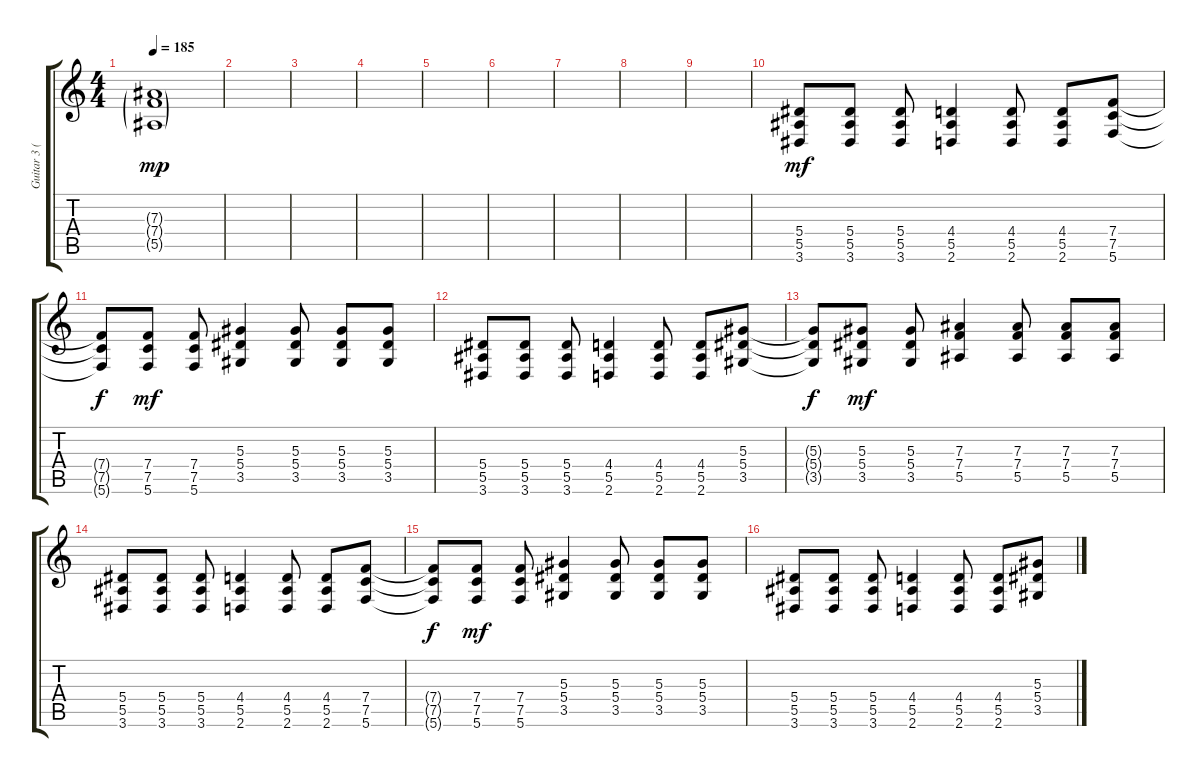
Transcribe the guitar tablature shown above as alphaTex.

\track ("Guitar 3 (Rhytm)" "Guitar 3 (") {instrument distortionguitar}
\staff {score tabs}
\tuning (C4 G3 Eb3 Bb2 F2 C2) {hide}
\ts (4 4)
\tempo 185
\clef g2
\ks c
(7.3{g} 7.4{g} 5.5{g}).1{dy mp} |
|
|
|
|
|
|
|
|
(5.4 5.5 3.6).8{dy mf balance 9} (5.4 5.5 3.6).8 (5.4 5.5 3.6).8 (4.4 5.5 2.6).4 (4.4 5.5 2.6).8 (4.4 5.5 2.6).8 (7.4 7.5 5.6).8 |
(7.4{t} 7.5{t} 5.6{t}).8{dy f} (7.4 7.5 5.6).8{dy mf} (7.4 7.5 5.6).8 (5.3 5.4 3.5).4 (5.3 5.4 3.5).8 (5.3 5.4 3.5).8 (5.3 5.4 3.5).8 |
(5.4 5.5 3.6).8 (5.4 5.5 3.6).8 (5.4 5.5 3.6).8 (4.4 5.5 2.6).4 (4.4 5.5 2.6).8 (4.4 5.5 2.6).8 (5.3 5.4 3.5).8 |
(5.3{t} 5.4{t} 3.5{t}).8{dy f} (5.3 5.4 3.5).8{dy mf} (5.3 5.4 3.5).8 (7.3 7.4 5.5).4 (7.3 7.4 5.5).8 (7.3 7.4 5.5).8 (7.3 7.4 5.5).8 |
(5.4 5.5 3.6).8 (5.4 5.5 3.6).8 (5.4 5.5 3.6).8 (4.4 5.5 2.6).4 (4.4 5.5 2.6).8 (4.4 5.5 2.6).8 (7.4 7.5 5.6).8 |
(7.4{t} 7.5{t} 5.6{t}).8{dy f} (7.4 7.5 5.6).8{dy mf} (7.4 7.5 5.6).8 (5.3 5.4 3.5).4 (5.3 5.4 3.5).8 (5.3 5.4 3.5).8 (5.3 5.4 3.5).8 |
(5.4 5.5 3.6).8 (5.4 5.5 3.6).8 (5.4 5.5 3.6).8 (4.4 5.5 2.6).4 (4.4 5.5 2.6).8 (4.4 5.5 2.6).8 (5.3 5.4 3.5).8
